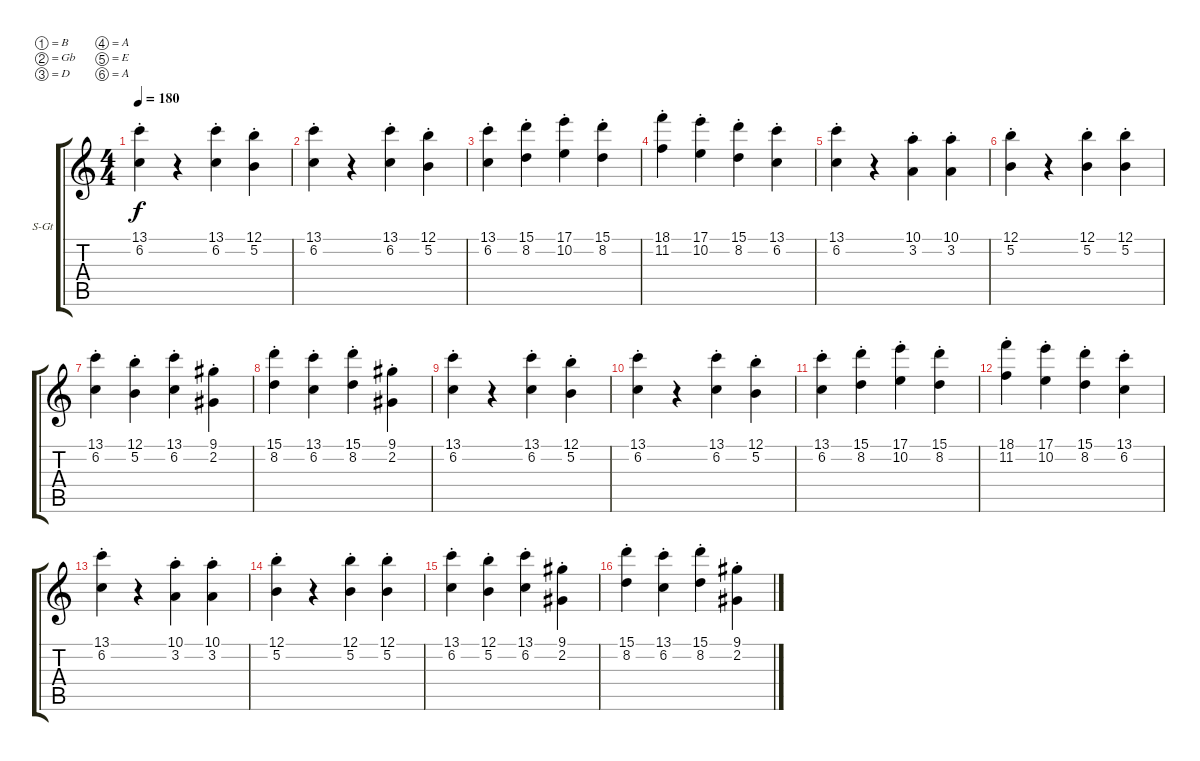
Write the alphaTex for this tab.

\bracketExtendMode groupsimilarinstruments
\firstSystemTrackNameOrientation horizontal
\otherSystemsTrackNameOrientation horizontal
\track ("Strings" "S-Gt") {instrument stringensemble1}
\staff {score tabs}
\tuning (B3 Gb3 D3 A2 E2 A1)
\displaytranspose 12
\ts (4 4)
\tempo 180
\clef g2
\ks c
(13.1{st} 6.2{st}).4{dy f} r.4 (13.1{st} 6.2{st}).4 (12.1{st} 5.2{st}).4 |
(13.1{st} 6.2{st}).4 r.4 (13.1{st} 6.2{st}).4 (12.1{st} 5.2{st}).4 |
(13.1{st} 6.2{st}).4 (15.1{st} 8.2{st}).4 (17.1{st} 10.2{st}).4 (15.1{st} 8.2{st}).4 |
(18.1{st} 11.2{st}).4 (17.1{st} 10.2{st}).4 (15.1{st} 8.2{st}).4 (13.1{st} 6.2{st}).4 |
(13.1{st} 6.2{st}).4 r.4 (10.1{st} 3.2{st}).4 (10.1{st} 3.2{st}).4 |
(12.1{st} 5.2{st}).4 r.4 (12.1{st} 5.2{st}).4 (12.1{st} 5.2{st}).4 |
(13.1{st} 6.2{st}).4 (12.1{st} 5.2{st}).4 (13.1{st} 6.2{st}).4 (9.1{st} 2.2{st}).4 |
(15.1{st} 8.2{st}).4 (13.1{st} 6.2{st}).4 (15.1{st} 8.2{st}).4 (9.1{st} 2.2{st}).4 |
(13.1{st} 6.2{st}).4 r.4 (13.1{st} 6.2{st}).4 (12.1{st} 5.2{st}).4 |
(13.1{st} 6.2{st}).4 r.4 (13.1{st} 6.2{st}).4 (12.1{st} 5.2{st}).4 |
(13.1{st} 6.2{st}).4 (15.1{st} 8.2{st}).4 (17.1{st} 10.2{st}).4 (15.1{st} 8.2{st}).4 |
(18.1{st} 11.2{st}).4 (17.1{st} 10.2{st}).4 (15.1{st} 8.2{st}).4 (13.1{st} 6.2{st}).4 |
(13.1{st} 6.2{st}).4 r.4 (10.1{st} 3.2{st}).4 (10.1{st} 3.2{st}).4 |
(12.1{st} 5.2{st}).4 r.4 (12.1{st} 5.2{st}).4 (12.1{st} 5.2{st}).4 |
(13.1{st} 6.2{st}).4 (12.1{st} 5.2{st}).4 (13.1{st} 6.2{st}).4 (9.1{st} 2.2{st}).4 |
(15.1{st} 8.2{st}).4 (13.1{st} 6.2{st}).4 (15.1{st} 8.2{st}).4 (9.1{st} 2.2{st}).4
